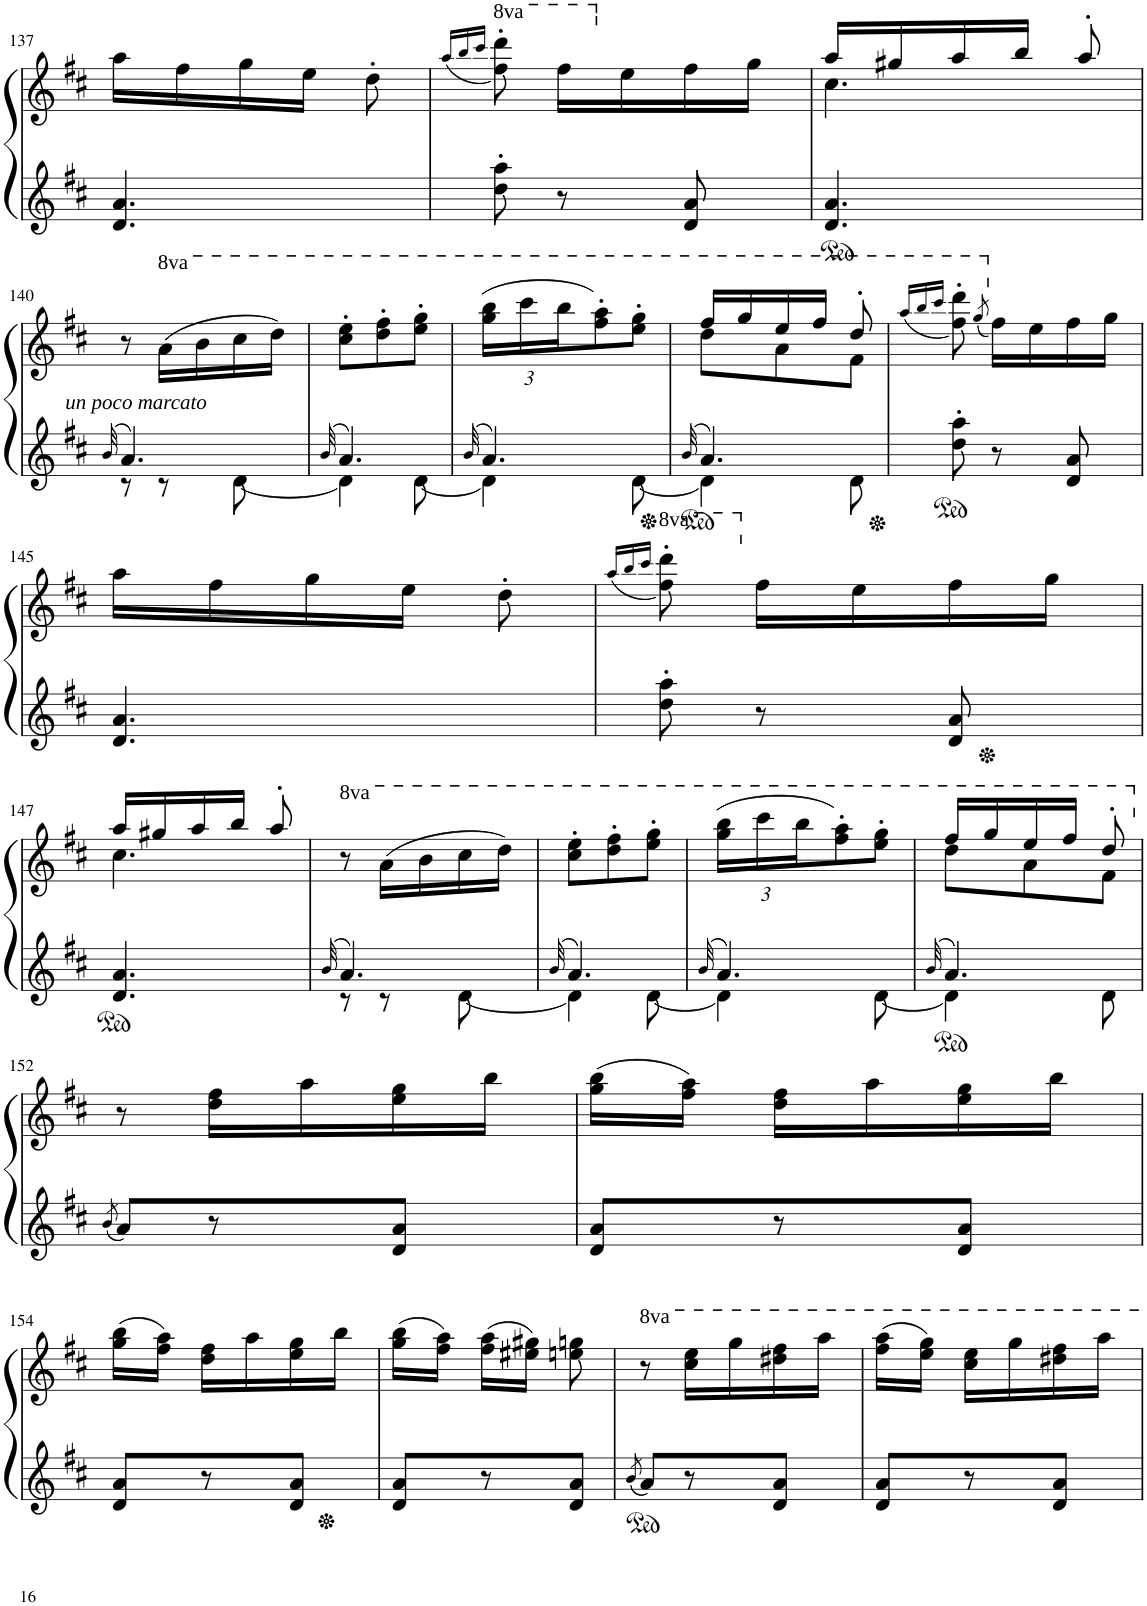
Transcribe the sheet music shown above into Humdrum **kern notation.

**kern	**kern	**dynam
*part1	*part1	*part1
*staff2	*staff1	*staff1/2
*I"Piano	*	*
*I'Pno	*	*
!!LO:PB:g=z
*clefG2	*clefG2	*
*k[f#c#]	*k[f#c#]	*
*M3/8	*M3/8	*
=137	=137	=137
4.d/ 4.a/	16aa\LL	.
.	16ff#\	.
.	16gg\	.
.	16ee\JJ	.
.	8dd'\	.
=138	=138	=138
.	(16qaaa/LL	.
.	16qbbb/	.
.	16qcccc#/JJ	.
8dd\' 8aa\'	8fff#\' 8dddd\')	.
8r	16ff#\LL	.
.	16ee\	.
8d/ 8a/	16ff#\	.
.	16gg\JJ	.
=139	=139	=139
*	*^	*
4.d/ 4.a/	16aa/LL	4.cc#\	.
.	16gg#X/	.	.
.	16aa/	.	.
.	16bb/JJ	.	.
.	8aa'/	.	.
*	*v	*v	*
!!LO:LB:g=z
=140	=140	=140
32qb/	.	.
*^	*	*
!	!	!	!LO:DY:b
4.a/	8r	8r	other-dynamics
*	*	*8va	*
.	8r	(16aa\LL	.
.	.	16bb\	.
.	[8d\	16ccc#\	.
.	.	16ddd\JJ)	.
=141	=141	=141	=141
32qb/	.	.	.
4.a/	4d\]	8ccc#\' 8eee\'L	.
.	.	8ddd\' 8fff#\'	.
.	[8d\	8eee\' 8ggg\'J	.
=142	=142	=142	=142
32qb/	.	.	.
*	*	*Xbrackettup	*
4.a/	4d\]	(24ggg\ 24bbb\LL	.
.	.	24cccc#\	.
.	.	24bbb\J	.
.	.	8fff#\' 8aaa\')	.
.	[8d\	8eee\' 8ggg\'J	.
=143	=143	=143	=143
32qb/	.	.	.
*	*	*^	*
4.a/	4d\]	16fff#/LL	8ddd\L	.
.	.	16ggg/	.	.
.	.	16eee/	8aa\	.
.	.	16fff#/JJ	.	.
.	8d\	8ddd'/	8ff#\J	.
*v	*v	*	*	*
*	*v	*v	*
=144	=144	=144
.	(16qaaa/LL	.
.	16qbbb/	.
.	16qcccc#/JJ	.
8dd\' 8aa\'	8fff#\' 8dddd\')	.
*	*X8va	*
.	(8qgg/	.
8r	16ff#\LL)	.
.	16ee\	.
8d/ 8a/	16ff#\	.
.	16gg\JJ	.
!!LO:LB:g=z
=145	=145	=145
4.d/ 4.a/	16aa\LL	.
.	16ff#\	.
.	16gg\	.
.	16ee\JJ	.
.	8dd'\	.
=146	=146	=146
.	(16qaaa/LL	.
.	16qbbb/	.
.	16qcccc#/JJ	.
8dd\' 8aa\'	8fff#\' 8dddd\')	.
8r	16ff#\LL	.
.	16ee\	.
8d/ 8a/	16ff#\	.
.	16gg\JJ	.
!!LO:LB:g=z
=147	=147	=147
*	*^	*
4.d/ 4.a/	16aa/LL	4.cc#\	.
.	16gg#X/	.	.
.	16aa/	.	.
.	16bb/JJ	.	.
.	8aa'/	.	.
*	*v	*v	*
=148	=148	=148
32qb/	.	.
*^	*	*
*	*	*8va	*
4.a/	8r	8r	.
.	8r	(16aa\LL	.
.	.	16bb\	.
.	[8d\	16ccc#\	.
.	.	16ddd\JJ)	.
=149	=149	=149	=149
32qb/	.	.	.
4.a/	4d\]	8ccc#\' 8eee\'L	.
.	.	8ddd\' 8fff#\'	.
.	[8d\	8eee\' 8ggg\'J	.
=150	=150	=150	=150
32qb/	.	.	.
4.a/	4d\]	(24ggg\ 24bbb\LL	.
.	.	24cccc#\	.
.	.	24bbb\J	.
.	.	8fff#\' 8aaa\')	.
.	[8d\	8eee\' 8ggg\'J	.
=151	=151	=151	=151
32qb/	.	.	.
*	*	*^	*
4.a/	4d\]	16fff#/LL	8ddd\L	.
.	.	16ggg/	.	.
.	.	16eee/	8aa\	.
.	.	16fff#/JJ	.	.
.	8d\	8ddd'/	8ff#\J	.
*v	*v	*	*	*
*	*v	*v	*
!!LO:LB:g=z
=152	=152	=152
8qb/	.	.
*	*X8va	*
8a/L	8r	.
8r	16dd\ 16ff#\LL	.
.	16aa\	.
8d/ 8a/J	16ee\ 16gg\	.
.	16bb\JJ	.
=153	=153	=153
8d/ 8a/L	(16gg\ 16bb\LL	.
.	16ff#\ 16aa\JJ)	.
8r	16dd\ 16ff#\LL	.
.	16aa\	.
8d/ 8a/J	16ee\ 16gg\	.
.	16bb\JJ	.
!!LO:LB:g=z
=154	=154	=154
8d/ 8a/L	(16gg\ 16bb\LL	.
.	16ff#\ 16aa\JJ)	.
8r	16dd\ 16ff#\LL	.
.	16aa\	.
8d/ 8a/J	16ee\ 16gg\	.
.	16bb\JJ	.
=155	=155	=155
8d/ 8a/L	(16gg\ 16bb\LL	.
.	16ff#\ 16aa\JJ)	.
8r	(16ff#\ 16aa\LL	.
.	16ee#X\ 16gg#X\JJ)	.
8d/ 8a/J	8een\ 8ggn\	.
=156	=156	=156
8qb/	.	.
8a/L	8r	.
8r	16ccc#\ 16eee\LL	.
.	16ggg\	.
8d/ 8a/J	16ddd#X\ 16fff#\	.
.	16aaa\JJ	.
=157	=157	=157
8d/ 8a/L	(16fff#\ 16aaa\LL	.
.	16eee\ 16ggg\JJ)	.
8r	16ccc#\ 16eee\LL	.
.	16ggg\	.
8d/ 8a/J	16ddd#X\ 16fff#\	.
.	16aaa\JJ	.
=	=	=
*-	*-	*-
